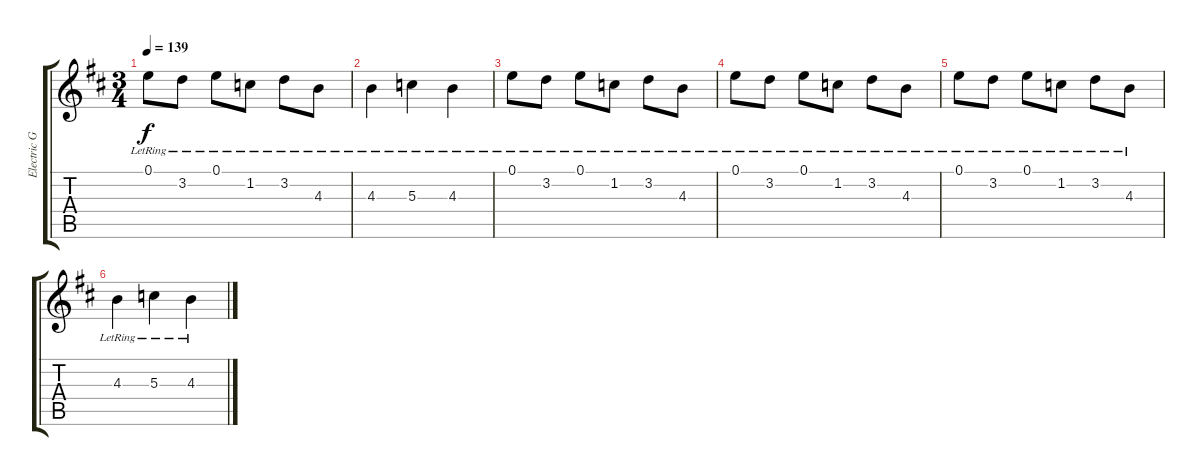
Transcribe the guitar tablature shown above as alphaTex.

\track ("Electric Guitar 2" "Electric G") {instrument distortionguitar}
\staff {score tabs}
\tuning (E4 B3 G3 D3 A2 E2) {hide}
\ts (3 4)
\tempo 139
\clef g2
\ks d
0.1{lr}.8{dy f} 3.2{lr}.8 0.1{lr}.8 1.2{lr}.8 3.2{lr}.8 4.3{lr}.8 |
4.3{lr}.4 5.3{lr}.4 4.3{lr}.4 |
0.1{lr}.8 3.2{lr}.8 0.1{lr}.8 1.2{lr}.8 3.2{lr}.8 4.3{lr}.8 |
0.1{lr}.8 3.2{lr}.8 0.1{lr}.8 1.2{lr}.8 3.2{lr}.8 4.3{lr}.8 |
0.1{lr}.8 3.2{lr}.8 0.1{lr}.8 1.2{lr}.8 3.2{lr}.8 4.3{lr}.8 |
4.3{lr}.4 5.3{lr}.4 4.3{lr}.4
